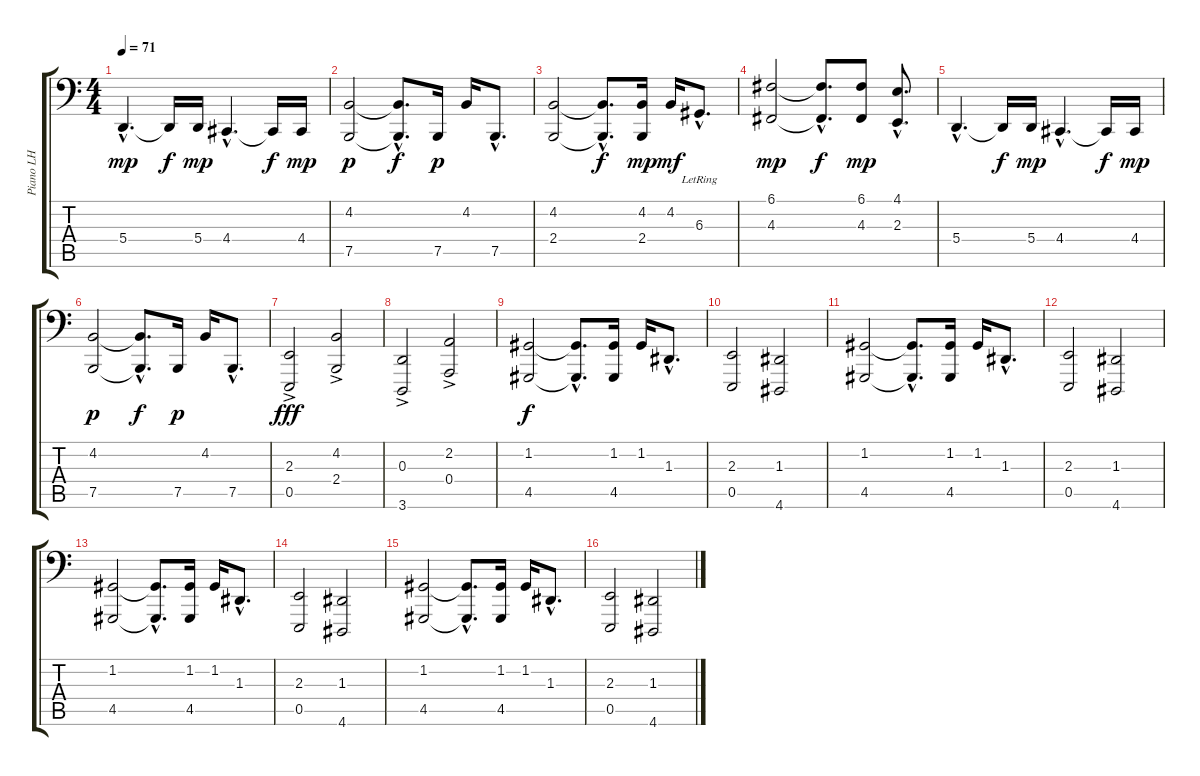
\track ("Piano LH" "Piano LH") {instrument acousticgrandpiano}
\staff {score tabs}
\tuning (C3 G2 D2 A1 E1 B0) {hide}
\ts (4 4)
\tempo 71
\clef f4
\ks c
5.4{hac}.4{d dy mp} 5.4{t}.16{dy f} 5.4.16{dy mp} 4.4{hac}.4{d} 4.4{t}.16{dy f} 4.4.16{dy mp} |
(4.2 7.5).2{dy p} (4.2{hac t} 7.5{hac t}).8{d dy f} 7.5.16{dy p} 4.2.16 7.5{hac}.8{d} |
(4.2 2.4).2 (4.2{hac t} 2.4{hac t}).8{d dy f} (4.2 2.4).16{dy mp} 4.2.16{dy mf} 6.3{hac lr}.8{d} |
(6.1 4.3).2{dy mp} (6.1{hac t} 4.3{hac t}).8{d dy f} (6.1 4.3).8{dy mp} (4.1{hac} 2.3{hac}).8{d} |
5.4{hac}.4{d} 5.4{t}.16{dy f} 5.4.16{dy mp} 4.4{hac}.4{d} 4.4{t}.16{dy f} 4.4.16{dy mp} |
(4.2 7.5).2{dy p} (4.2{hac t} 7.5{hac t}).8{d dy f} 7.5.16{dy p} 4.2.16 7.5{hac}.8{d} |
(2.3{ac} 0.5{ac}).2{dy fff} (4.2{ac} 2.4{ac}).2 |
(0.3{ac} 3.6{ac}).2 (2.2{ac} 0.4{ac}).2 |
(1.2 4.5).2{dy f} (1.2{hac t} 4.5{hac t}).8{d} (1.2 4.5).16 1.2.16 1.3{hac}.8{d} |
(2.3 0.5).2 (1.3 4.6).2 |
(1.2 4.5).2 (1.2{hac t} 4.5{hac t}).8{d} (1.2 4.5).16 1.2.16 1.3{hac}.8{d} |
(2.3 0.5).2 (1.3 4.6).2 |
(1.2 4.5).2 (1.2{hac t} 4.5{hac t}).8{d} (1.2 4.5).16 1.2.16 1.3{hac}.8{d} |
(2.3 0.5).2 (1.3 4.6).2 |
(1.2 4.5).2 (1.2{hac t} 4.5{hac t}).8{d} (1.2 4.5).16 1.2.16 1.3{hac}.8{d} |
(2.3 0.5).2 (1.3 4.6).2
